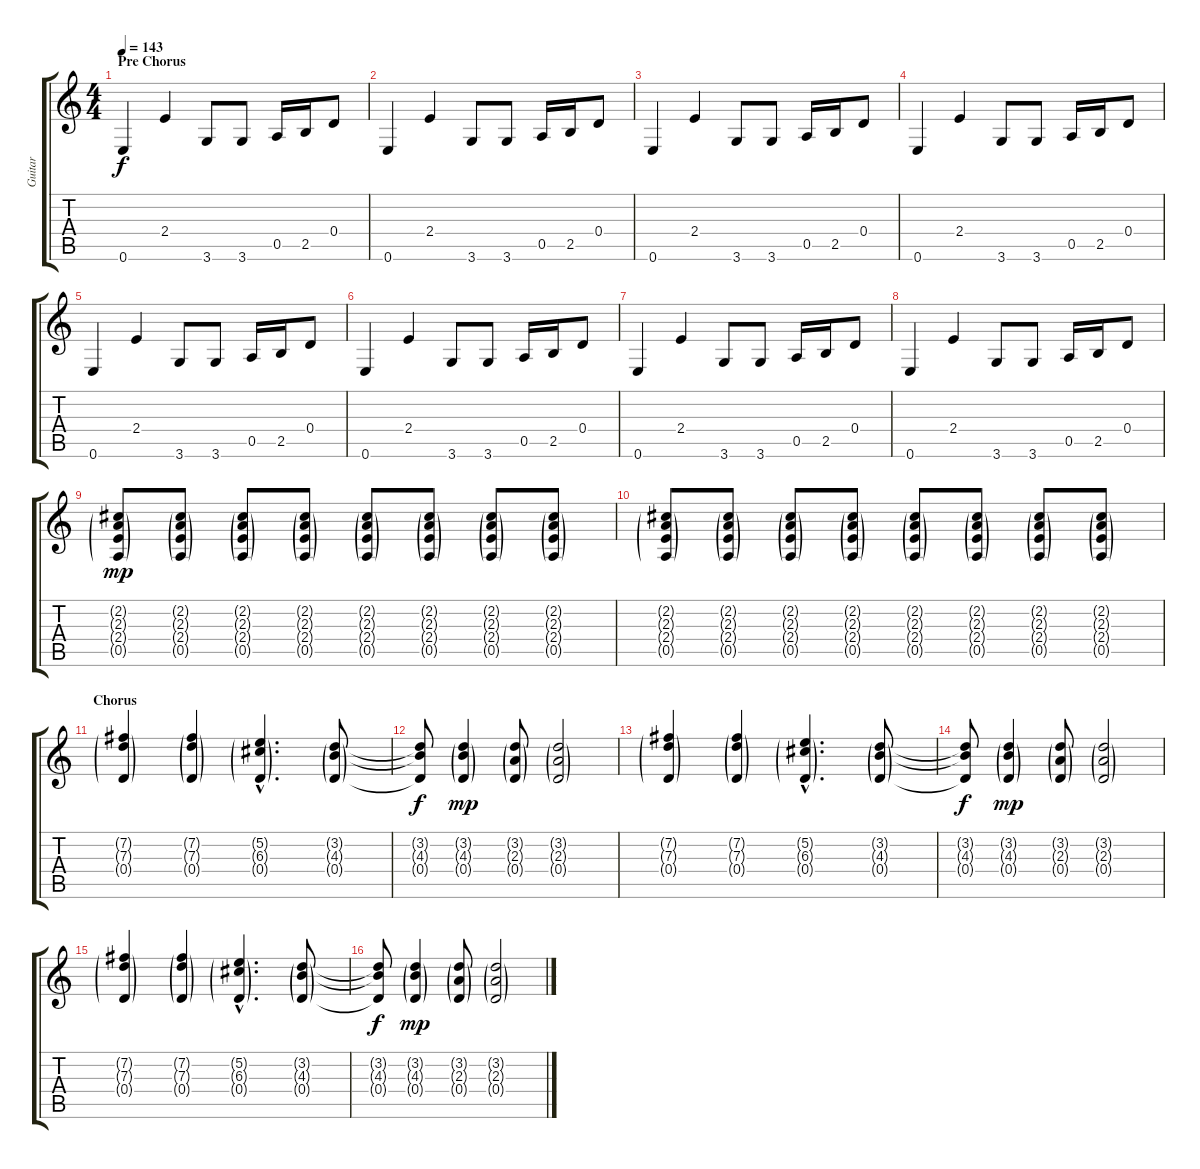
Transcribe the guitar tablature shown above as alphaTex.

\track ("Guitar" "Guitar") {instrument acousticguitarsteel}
\staff {score tabs}
\tuning (E4 B3 G3 D3 A2 E2) {hide}
\ts (4 4)
\section ("" "Pre Chorus")
\tempo 143
\clef g2
\ks c
0.6.4{dy f} 2.4.4 3.6.8 3.6.8 0.5.16 2.5.16 0.4.8 |
0.6.4 2.4.4 3.6.8 3.6.8 0.5.16 2.5.16 0.4.8 |
0.6.4 2.4.4 3.6.8 3.6.8 0.5.16 2.5.16 0.4.8 |
0.6.4 2.4.4 3.6.8 3.6.8 0.5.16 2.5.16 0.4.8 |
0.6.4 2.4.4 3.6.8 3.6.8 0.5.16 2.5.16 0.4.8 |
0.6.4 2.4.4 3.6.8 3.6.8 0.5.16 2.5.16 0.4.8 |
0.6.4 2.4.4 3.6.8 3.6.8 0.5.16 2.5.16 0.4.8 |
0.6.4 2.4.4 3.6.8 3.6.8 0.5.16 2.5.16 0.4.8 |
(2.2{g} 2.3{g} 2.4{g} 0.5{g}).8{dy mp} (2.2{g} 2.3{g} 2.4{g} 0.5{g}).8 (2.2{g} 2.3{g} 2.4{g} 0.5{g}).8 (2.2{g} 2.3{g} 2.4{g} 0.5{g}).8 (2.2{g} 2.3{g} 2.4{g} 0.5{g}).8 (2.2{g} 2.3{g} 2.4{g} 0.5{g}).8 (2.2{g} 2.3{g} 2.4{g} 0.5{g}).8 (2.2{g} 2.3{g} 2.4{g} 0.5{g}).8 |
(2.2{g} 2.3{g} 2.4{g} 0.5{g}).8 (2.2{g} 2.3{g} 2.4{g} 0.5{g}).8 (2.2{g} 2.3{g} 2.4{g} 0.5{g}).8 (2.2{g} 2.3{g} 2.4{g} 0.5{g}).8 (2.2{g} 2.3{g} 2.4{g} 0.5{g}).8 (2.2{g} 2.3{g} 2.4{g} 0.5{g}).8 (2.2{g} 2.3{g} 2.4{g} 0.5{g}).8 (2.2{g} 2.3{g} 2.4{g} 0.5{g}).8 |
\section ("" "Chorus")
(7.2{g} 7.3{g} 0.4{g}).4 (7.2{g} 7.3{g} 0.4{g}).4 (5.2{g hac} 6.3{g hac} 0.4{g hac}).4{d} (3.2{g} 4.3{g} 0.4{g}).8 |
(3.2{t} 4.3{t} 0.4{t}).8{dy f} (3.2{g} 4.3{g} 0.4{g}).4{dy mp} (3.2{g} 2.3{g} 0.4{g}).8 (3.2{g} 2.3{g} 0.4{g}).2 |
(7.2{g} 7.3{g} 0.4{g}).4 (7.2{g} 7.3{g} 0.4{g}).4 (5.2{g hac} 6.3{g hac} 0.4{g hac}).4{d} (3.2{g} 4.3{g} 0.4{g}).8 |
(3.2{t} 4.3{t} 0.4{t}).8{dy f} (3.2{g} 4.3{g} 0.4{g}).4{dy mp} (3.2{g} 2.3{g} 0.4{g}).8 (3.2{g} 2.3{g} 0.4{g}).2 |
(7.2{g} 7.3{g} 0.4{g}).4 (7.2{g} 7.3{g} 0.4{g}).4 (5.2{g hac} 6.3{g hac} 0.4{g hac}).4{d} (3.2{g} 4.3{g} 0.4{g}).8 |
(3.2{t} 4.3{t} 0.4{t}).8{dy f} (3.2{g} 4.3{g} 0.4{g}).4{dy mp} (3.2{g} 2.3{g} 0.4{g}).8 (3.2{g} 2.3{g} 0.4{g}).2
